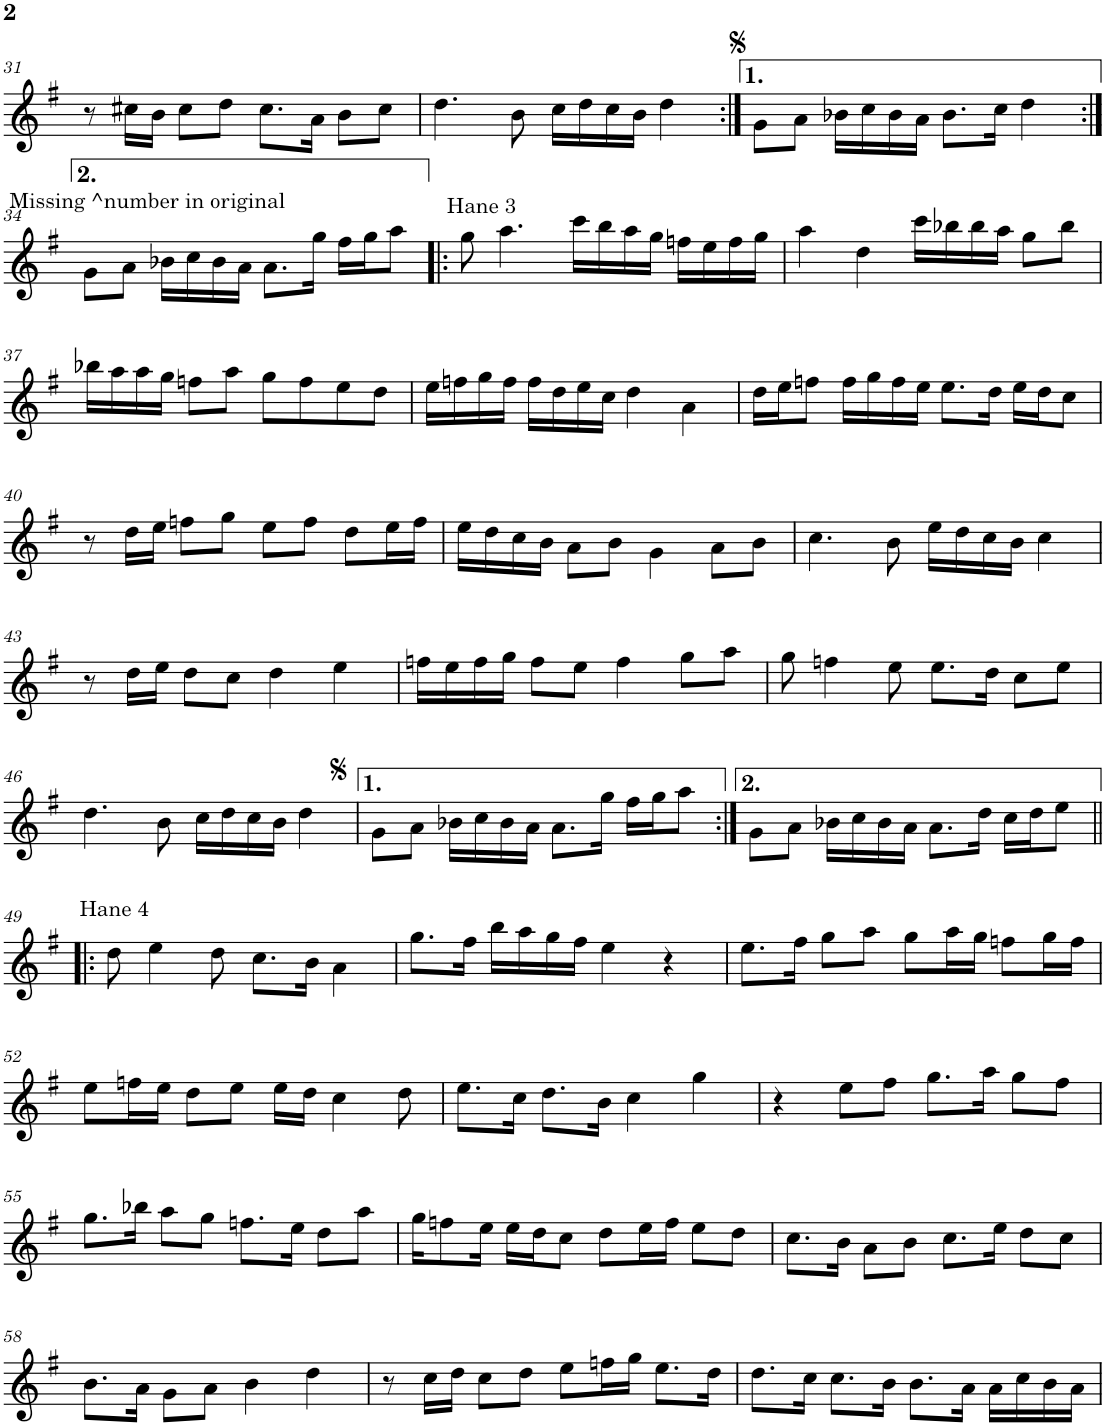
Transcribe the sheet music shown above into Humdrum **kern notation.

**kern
*part1
*staff1
*I"Voice
*I'Vo.
!!LO:PB:g=z
*clefG2
*k[f#]
*M4/4
*met(c)
=31
8r
16cc#X\LL
16b\JJ
8cc#\L
8dd\J
8.cc#\L
16a\Jk
8b\L
8cc#\J
=32
4.dd\
8b\
16cc\LL
16dd\
16cc\
16b\JJ
4dd\
=33:|!
8g\L
8a\J
16b-X\LL
16cc\
16b-\
16a\JJ
8.b-\L
16cc\Jk
4dd\
!!LO:LB:g=z
=34:|!
!LO:TX:a:t=Missing ^number in original
8g\L
8a\J
16b-X\LL
16cc\
16b-\
16a\JJ
8.a\L
16gg\Jk
16ff#\LL
16gg\J
8aa\J
=35!|:
!LO:TX:a:t=Hane 3
8gg\
4.aa\
16ccc\LL
16bb\
16aa\
16gg\JJ
16ffn\LL
16ee\
16ff\
16gg\JJ
=36
4aa\
4dd\
16ccc\LL
16bb-X\
16bb-\
16aa\JJ
8gg\L
8bb-\J
!!LO:LB:g=z
=37
16bb-X\LL
16aa\
16aa\
16gg\JJ
8ffn\L
8aa\J
8gg\L
8ff\
8ee\
8dd\J
=38
16ee\LL
16ffn\
16gg\
16ff\JJ
16ff\LL
16dd\
16ee\
16cc\JJ
4dd\
4a\
=39
16dd\LL
16ee\J
8ffn\J
16ff\LL
16gg\
16ff\
16ee\JJ
8.ee\L
16dd\Jk
16ee\LL
16dd\J
8cc\J
!!LO:LB:g=z
=40
8r
16dd\LL
16ee\JJ
8ffn\L
8gg\J
8ee\L
8ff\J
8dd\L
16ee\L
16ff\JJ
=41
16ee\LL
16dd\
16cc\
16b\JJ
8a\L
8b\J
4g\
8a\L
8b\J
=42
4.cc\
8b\
16ee\LL
16dd\
16cc\
16b\JJ
4cc\
!!LO:LB:g=z
=43
8r
16dd\LL
16ee\JJ
8dd\L
8cc\J
4dd\
4ee\
=44
16ffn\LL
16ee\
16ff\
16gg\JJ
8ff\L
8ee\J
4ff\
8gg\L
8aa\J
=45
8gg\
4ffn\
8ee\
8.ee\L
16dd\Jk
8cc\L
8ee\J
!!LO:LB:g=z
=46
4.dd\
8b\
16cc\LL
16dd\
16cc\
16b\JJ
4dd\
=47
8g\L
8a\J
16b-X\LL
16cc\
16b-\
16a\JJ
8.a\L
16gg\Jk
16ff#\LL
16gg\J
8aa\J
=48:|!
8g\L
8a\J
16b-X\LL
16cc\
16b-\
16a\JJ
8.a\L
16dd\Jk
16cc\LL
16dd\J
8ee\J
!!LO:LB:g=z
=49!|:
!LO:TX:a:t=Hane 4
8dd\
4ee\
8dd\
8.cc\L
16b\Jk
4a\
=50
8.gg\L
16ff#\Jk
16bb\LL
16aa\
16gg\
16ff#\JJ
4ee\
4r
=51
8.ee\L
16ff#\Jk
8gg\L
8aa\J
8gg\L
16aa\L
16gg\JJ
8ffn\L
16gg\L
16ff\JJ
!!LO:LB:g=z
=52
8ee\L
16ffn\L
16ee\JJ
8dd\L
8ee\J
16ee\LL
16dd\JJ
4cc\
8dd\
=53
8.ee\L
16cc\Jk
8.dd\L
16b\Jk
4cc\
4gg\
=54
4r
8ee\L
8ff#\J
8.gg\L
16aa\Jk
8gg\L
8ff#\J
!!LO:LB:g=z
=55
8.gg\L
16bb-X\Jk
8aa\L
8gg\J
8.ffn\L
16ee\Jk
8dd\L
8aa\J
=56
16gg\KL
8ffn\
16ee\Jk
16ee\LL
16dd\J
8cc\J
8dd\L
16ee\L
16ff\JJ
8ee\L
8dd\J
=57
8.cc\L
16b\Jk
8a\L
8b\J
8.cc\L
16ee\Jk
8dd\L
8cc\J
!!LO:LB:g=z
=58
8.b\L
16a\Jk
8g\L
8a\J
4b\
4dd\
=59
8r
16cc\LL
16dd\JJ
8cc\L
8dd\J
8ee\L
16ffn\L
16gg\JJ
8.ee\L
16dd\Jk
=60
8.dd\L
16cc\Jk
8.cc\L
16b\Jk
8.b\L
16a\Jk
16a\LL
16cc\
16b\
16a\JJ
=
*-
